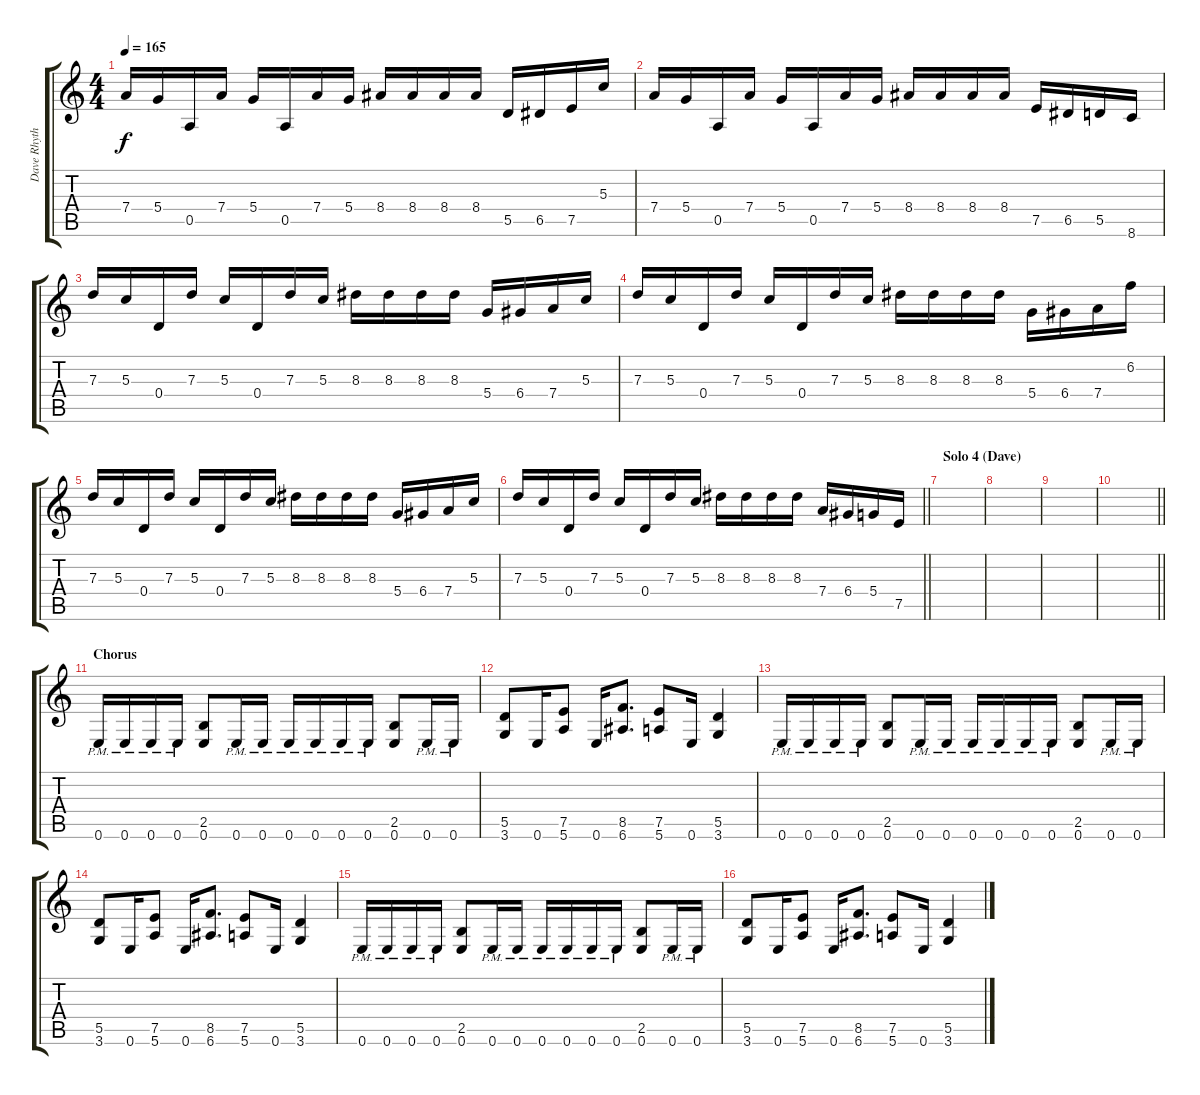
\track ("Dave Rhythm" "Dave Rhyth") {instrument distortionguitar}
\staff {score tabs}
\tuning (E4 B3 G3 D3 A2 E2) {hide}
\ts (4 4)
\tempo 165
\clef g2
\ks c
7.4.16{dy f} 5.4.16 0.5.16 7.4.16 5.4.16 0.5.16 7.4.16 5.4.16 8.4.16 8.4.16 8.4.16 8.4.16 5.5.16 6.5.16 7.5.16 5.3.16 |
7.4.16 5.4.16 0.5.16 7.4.16 5.4.16 0.5.16 7.4.16 5.4.16 8.4.16 8.4.16 8.4.16 8.4.16 7.5.16 6.5.16 5.5.16 8.6.16 |
7.3.16{volume 13} 5.3.16 0.4.16 7.3.16 5.3.16 0.4.16 7.3.16 5.3.16 8.3.16 8.3.16 8.3.16 8.3.16 5.4.16 6.4.16 7.4.16 5.3.16 |
7.3.16 5.3.16 0.4.16 7.3.16 5.3.16 0.4.16 7.3.16 5.3.16 8.3.16 8.3.16 8.3.16 8.3.16 5.4.16 6.4.16 7.4.16 6.2.16 |
7.3.16 5.3.16 0.4.16 7.3.16 5.3.16 0.4.16 7.3.16 5.3.16 8.3.16 8.3.16 8.3.16 8.3.16 5.4.16 6.4.16 7.4.16 5.3.16 |
\barLineRight lightlight
7.3.16 5.3.16 0.4.16 7.3.16 5.3.16 0.4.16 7.3.16 5.3.16 8.3.16 8.3.16 8.3.16 8.3.16 7.4.16 6.4.16 5.4.16 7.5.16 |
\section ("" "Solo 4 (Dave)")
|
|
|
\barLineRight lightlight
|
\section ("" "Chorus")
0.6{pm}.16{volume 13} 0.6{pm}.16 0.6{pm}.16 0.6{pm}.16 (2.5 0.6).8 0.6{pm}.16 0.6{pm}.16 0.6{pm}.16 0.6{pm}.16 0.6{pm}.16 0.6{pm}.16 (2.5 0.6).8 0.6{pm}.16 0.6{pm}.16 |
(5.5 3.6).8 0.6.16 (7.5 5.6).8 0.6.16 (8.5 6.6).8{d} (7.5 5.6).8 0.6.16 (5.5 3.6).4 |
0.6{pm}.16 0.6{pm}.16 0.6{pm}.16 0.6{pm}.16 (2.5 0.6).8 0.6{pm}.16 0.6{pm}.16 0.6{pm}.16 0.6{pm}.16 0.6{pm}.16 0.6{pm}.16 (2.5 0.6).8 0.6{pm}.16 0.6{pm}.16 |
(5.5 3.6).8 0.6.16 (7.5 5.6).8 0.6.16 (8.5 6.6).8{d} (7.5 5.6).8 0.6.16 (5.5 3.6).4 |
0.6{pm}.16 0.6{pm}.16 0.6{pm}.16 0.6{pm}.16 (2.5 0.6).8 0.6{pm}.16 0.6{pm}.16 0.6{pm}.16 0.6{pm}.16 0.6{pm}.16 0.6{pm}.16 (2.5 0.6).8 0.6{pm}.16 0.6{pm}.16 |
(5.5 3.6).8 0.6.16 (7.5 5.6).8 0.6.16 (8.5 6.6).8{d} (7.5 5.6).8 0.6.16 (5.5 3.6).4
